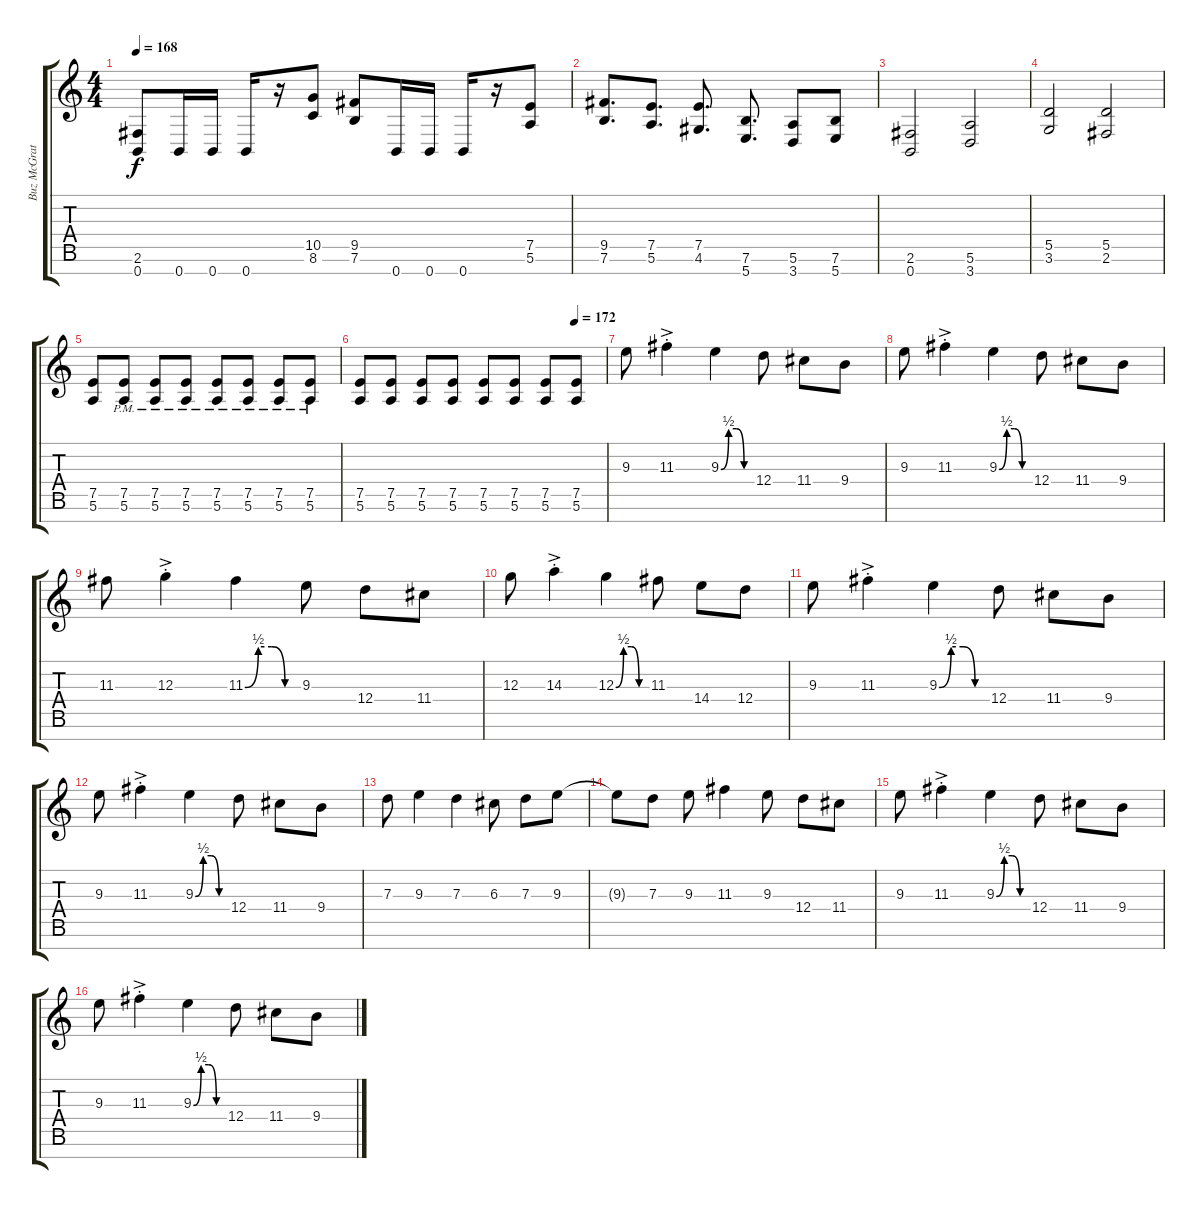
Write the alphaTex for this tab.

\track ("Buz McGrath" "Buz McGrat") {instrument distortionguitar}
\staff {score tabs}
\tuning (E4 B3 G3 D3 A2 E2 B1) {hide}
\ts (4 4)
\tempo 168
\clef g2
\ks c
(2.6 0.7).8{dy f} 0.7.16 0.7.16 0.7.16 r.16 (10.5 8.6).8 (9.5 7.6).8 0.7.16 0.7.16 0.7.16 r.16 (7.5 5.6).8 |
(9.5 7.6).8{d} (7.5 5.6).8{d} (7.5 4.6).8{d} (7.6 5.7).8{d} (5.6 3.7).8 (7.6 5.7).8 |
(2.6 0.7).2 (5.6 3.7).2 |
(5.5 3.6).2 (5.5 2.6).2 |
(7.5 5.6).8 (7.5{pm} 5.6{pm}).8 (7.5{pm} 5.6{pm}).8 (7.5{pm} 5.6{pm}).8 (7.5{pm} 5.6{pm}).8 (7.5{pm} 5.6{pm}).8 (7.5{pm} 5.6{pm}).8 (7.5{pm} 5.6{pm}).8 |
\tempo (172 0.875)
(7.5 5.6).8 (7.5 5.6).8 (7.5 5.6).8 (7.5 5.6).8 (7.5 5.6).8 (7.5 5.6).8 (7.5 5.6).8 (7.5 5.6).8 |
9.3.8 11.3{ac st}.4 9.3{be (custom 0 0 15 2 30 2 45 0 60 0)}.4 12.4.8 11.4.8 9.4.8 |
9.3.8 11.3{ac st}.4 9.3{be (custom 0 0 15 2 30 2 45 0 60 0)}.4 12.4.8 11.4.8 9.4.8 |
11.3.8 12.3{ac st}.4 11.3{be (custom 0 0 15 2 30 2 45 0 60 0)}.4 9.3.8 12.4.8 11.4.8 |
12.3.8 14.3{ac st}.4 12.3{be (custom 0 0 15 2 30 2 45 0 60 0)}.4 11.3.8 14.4.8 12.4.8 |
9.3.8 11.3{ac st}.4 9.3{be (custom 0 0 15 2 30 2 45 0 60 0)}.4 12.4.8 11.4.8 9.4.8 |
9.3.8 11.3{ac st}.4 9.3{be (custom 0 0 15 2 30 2 45 0 60 0)}.4 12.4.8 11.4.8 9.4.8 |
7.3.8 9.3.4 7.3.4 6.3.8 7.3.8 9.3.8 |
9.3{t}.8 7.3.8 9.3.8 11.3.4 9.3.8 12.4.8 11.4.8 |
9.3.8 11.3{ac st}.4 9.3{be (custom 0 0 15 2 30 2 45 0 60 0)}.4 12.4.8 11.4.8 9.4.8 |
9.3.8 11.3{ac st}.4 9.3{be (custom 0 0 15 2 30 2 45 0 60 0)}.4 12.4.8 11.4.8 9.4.8
